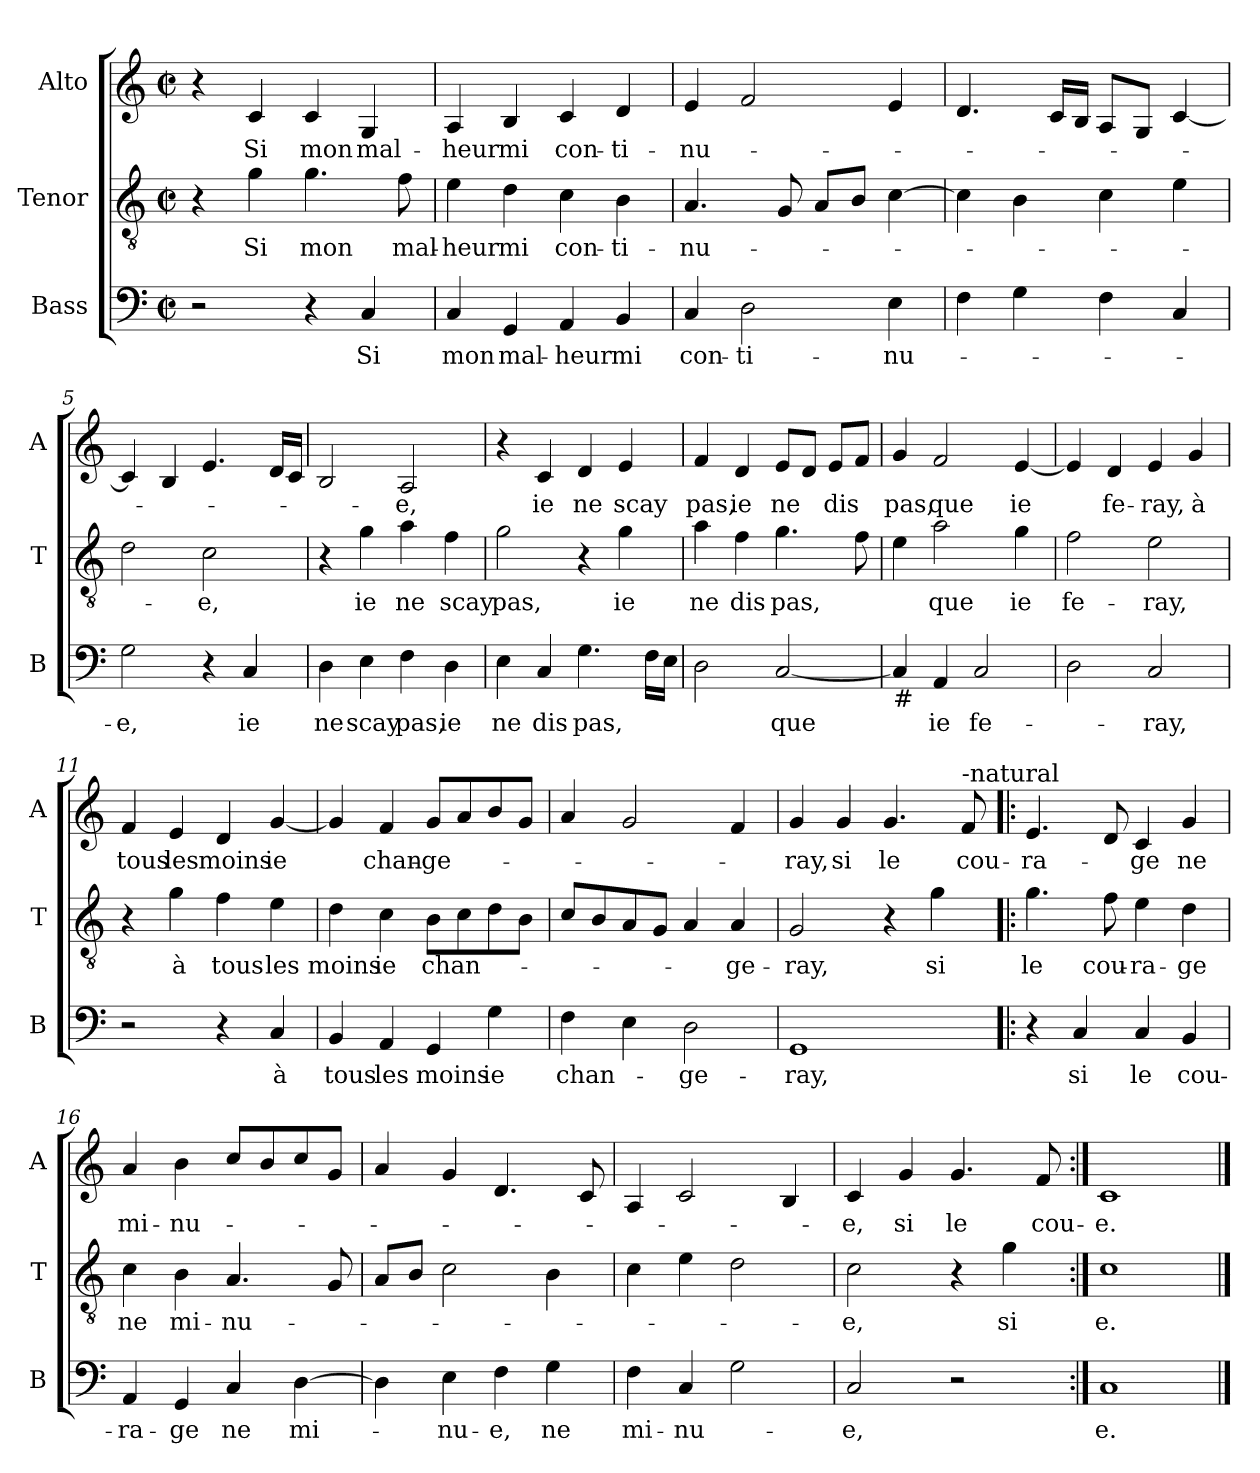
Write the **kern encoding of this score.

**kern	**text	**kern	**text	**kern	**text
*part3	*part3	*part2	*part2	*part1	*part1
*staff3	*staff3	*staff2	*staff2	*staff1	*staff1
*I"Bass	*	*I"Tenor	*	*I"Alto	*
*I'B	*	*I'T	*	*I'A	*
*clefF4	*	*clefGv2	*	*clefG2	*
*k[]	*	*k[]	*	*k[]	*
*C:	*	*C:	*	*C:	*
*M2/2	*	*M2/2	*	*M2/2	*
*met(c|)	*	*met(c|)	*	*met(c|)	*
=1	=1	=1	=1	=1	=1
2r	.	4r	.	4r	.
!	!	!	!LO:LY:b	!	!LO:LY:b
.	.	4g\	Si	4c/	Si
!	!	!	!LO:LY:b	!	!LO:LY:b
4r	.	4.g\	mon	4c/	mon
!	!LO:LY:b	!	!	!	!LO:LY:b
4C/	Si	.	.	4G/	mal-
!	!	!	!LO:LY:b	!	!
.	.	8f\	mal-	.	.
=2	=2	=2	=2	=2	=2
!	!LO:LY:b	!	!LO:LY:b	!	!LO:LY:b
4C/	mon	4e\	-heur	4A/	-heur
!	!LO:LY:b	!	!LO:LY:b	!	!LO:LY:b
4GG/	mal-	4d\	mi	4B/	mi
!	!LO:LY:b	!	!LO:LY:b	!	!LO:LY:b
4AA/	-heur	4c\	con-	4c/	con-
!	!LO:LY:b	!	!LO:LY:b	!	!LO:LY:b
4BB/	mi	4B\	-ti-	4d/	-ti-
=3	=3	=3	=3	=3	=3
!	!LO:LY:b	!	!LO:LY:b	!	!LO:LY:b
4C/	con-	4.A/	-nu-	4e/	-nu-
!	!LO:LY:b	!	!	!	!
2D\	-ti-	.	.	2f/	.
.	.	8G/	.	.	.
.	.	8A/L	.	.	.
.	.	8B/J	.	.	.
!	!LO:LY:b	!	!	!	!
4E\	-nu-	[4c\	.	4e/	.
=4	=4	=4	=4	=4	=4
4F\	.	4c\]	.	4.d/	.
4G\	.	4B\	.	.	.
.	.	.	.	16c/LL	.
.	.	.	.	16B/JJ	.
4F\	.	4c\	.	8A/L	.
.	.	.	.	8G/J	.
4C/	.	4e\	.	[4c/	.
!!LO:LB:g=z
=5	=5	=5	=5	=5	=5
!	!LO:LY:b	!	!	!	!
2G\	-e,	2d\	.	4c/]	.
.	.	.	.	4B/	.
!	!	!	!LO:LY:b	!	!
4r	.	2c\	-e,	4.e/	.
!	!LO:LY:b	!	!	!	!
4C/	ie	.	.	.	.
.	.	.	.	16d/LL	.
.	.	.	.	16c/JJ	.
=6	=6	=6	=6	=6	=6
!	!LO:LY:b	!	!	!	!
4D\	ne	4r	.	2B/	.
!	!LO:LY:b	!	!LO:LY:b	!	!
4E\	scay	4g\	ie	.	.
!	!LO:LY:b	!	!LO:LY:b	!	!LO:LY:b
4F\	pas,	4a\	ne	2A/	-e,
!	!LO:LY:b	!	!LO:LY:b	!	!
4D\	ie	4f\	scay	.	.
=7	=7	=7	=7	=7	=7
!	!LO:LY:b	!	!LO:LY:b	!	!
4E\	ne	2g\	pas,	4r	.
!	!LO:LY:b	!	!	!	!LO:LY:b
4C/	dis	.	.	4c/	ie
!	!LO:LY:b	!	!	!	!LO:LY:b
4.G\	pas,	4r	.	4d/	ne
!	!	!	!LO:LY:b	!	!LO:LY:b
.	.	4g\	ie	4e/	scay
16F\LL	.	.	.	.	.
16E\JJ	.	.	.	.	.
=8	=8	=8	=8	=8	=8
!	!	!	!LO:LY:b	!	!LO:LY:b
2D\	.	4a\	ne	4f/	pas,
!	!	!	!LO:LY:b	!	!LO:LY:b
.	.	4f\	dis	4d/	ie
!	!LO:LY:b	!	!LO:LY:b	!	!LO:LY:b
[2C/	que	4.g\	pas,	8e/L	ne
.	.	.	.	8d/J	.
!	!	!	!	!	!LO:LY:b
.	.	.	.	8e/L	dis
.	.	8f\	.	8f/J	.
=9	=9	=9	=9	=9	=9
!LO:TX:b:t=#	!	!	!	!	!
!	!	!	!	!	!LO:LY:b
4C/]	.	4e\	.	4g/	pas,
!	!LO:LY:b	!	!LO:LY:b	!	!LO:LY:b
4AA/	ie	2a\	que	2f/	que
!	!LO:LY:b	!	!	!	!
2C/	fe-	.	.	.	.
!	!	!	!LO:LY:b	!	!LO:LY:b
.	.	4g\	ie	[4e/	ie
!!LO:LB:g=z
=10	=10	=10	=10	=10	=10
!	!	!	!LO:LY:b	!	!
2D\	.	2f\	fe-	4e/]	.
!	!	!	!	!	!LO:LY:b
.	.	.	.	4d/	fe-
!	!LO:LY:b	!	!LO:LY:b	!	!LO:LY:b
2C/	-ray,	2e\	-ray,	4e/	-ray,
!	!	!	!	!	!LO:LY:b
.	.	.	.	4g/	à
=11	=11	=11	=11	=11	=11
!	!	!	!	!	!LO:LY:b
2r	.	4r	.	4f/	tous
!	!	!	!LO:LY:b	!	!LO:LY:b
.	.	4g\	à	4e/	les
!	!	!	!LO:LY:b	!	!LO:LY:b
4r	.	4f\	tous	4d/	moins
!	!LO:LY:b	!	!LO:LY:b	!	!LO:LY:b
4C/	à	4e\	les	[4g/	ie
=12	=12	=12	=12	=12	=12
!	!LO:LY:b	!	!LO:LY:b	!	!
4BB/	tous	4d\	moins	4g/]	.
!	!LO:LY:b	!	!LO:LY:b	!	!LO:LY:b
4AA/	les	4c\	ie	4f/	chan-
!	!LO:LY:b	!	!LO:LY:b	!	!LO:LY:b
4GG/	moins	8B\L	chan-	8g/L	-ge-
.	.	8c\	.	8a/	.
!	!LO:LY:b	!	!	!	!
4G\	ie	8d\	.	8b/	.
.	.	8B\J	.	8g/J	.
=13	=13	=13	=13	=13	=13
!	!LO:LY:b	!	!	!	!
4F\	chan-	8c/L	.	4a/	.
.	.	8B/	.	.	.
4E\	.	8A/	.	2g/	.
.	.	8G/J	.	.	.
!	!LO:LY:b	!	!	!	!
2D\	-ge-	4A/	.	.	.
!	!	!	!LO:LY:b	!	!
.	.	4A/	-ge-	4f/	.
=14	=14	=14	=14	=14	=14
!	!LO:LY:b	!	!LO:LY:b	!	!LO:LY:b
1GG	-ray,	2G/	-ray,	4g/	-ray,
!	!	!	!	!	!LO:LY:b
.	.	.	.	4g/	si
!	!	!	!	!	!LO:LY:b
.	.	4r	.	4.g/	le
!	!	!	!LO:LY:b	!	!
.	.	4g\	si	.	.
!	!	!	!	!LO:TX:a:t=-natural	!
!	!	!	!	!	!LO:LY:b
.	.	.	.	8f/	cou-
!!LO:PB:g=z
=15!|:	=15!|:	=15!|:	=15!|:	=15!|:	=15!|:
!	!	!	!LO:LY:b	!	!LO:LY:b
4r	.	4.g\	le	4.e/	-ra-
!	!LO:LY:b	!	!	!	!
4C/	si	.	.	.	.
!	!	!	!LO:LY:b	!	!
.	.	8f\	cou-	8d/	.
!	!LO:LY:b	!	!LO:LY:b	!	!LO:LY:b
4C/	le	4e\	-ra-	4c/	-ge
!	!LO:LY:b	!	!LO:LY:b	!	!LO:LY:b
4BB/	cou-	4d\	-ge	4g/	ne
=16	=16	=16	=16	=16	=16
!	!LO:LY:b	!	!LO:LY:b	!	!LO:LY:b
4AA/	-ra-	4c\	ne	4a/	mi-
!	!LO:LY:b	!	!LO:LY:b	!	!LO:LY:b
4GG/	-ge	4B\	mi-	4b\	-nu-
!	!LO:LY:b	!	!LO:LY:b	!	!
4C/	ne	4.A/	-nu-	8cc/L	.
.	.	.	.	8b/	.
!	!LO:LY:b	!	!	!	!
[4D\	mi-	.	.	8cc/	.
.	.	8G/	.	8g/J	.
=17	=17	=17	=17	=17	=17
4D\]	.	8A/L	.	4a/	.
.	.	8B/J	.	.	.
!	!LO:LY:b	!	!	!	!
4E\	-nu-	2c\	.	4g/	.
!	!LO:LY:b	!	!	!	!
4F\	-e,	.	.	4.d/	.
!	!LO:LY:b	!	!	!	!
4G\	ne	4B\	.	.	.
.	.	.	.	8c/	.
=18	=18	=18	=18	=18	=18
!	!LO:LY:b	!	!	!	!
4F\	mi-	4c\	.	4A/	.
!	!LO:LY:b	!	!	!	!
4C/	-nu-	4e\	.	2c/	.
2G\	.	2d\	.	.	.
.	.	.	.	4B/	.
=19	=19	=19	=19	=19	=19
!	!LO:LY:b	!	!LO:LY:b	!	!LO:LY:b
2C/	-e,	2c\	-e,	4c/	-e,
!	!	!	!	!	!LO:LY:b
.	.	.	.	4g/	si
!	!	!	!	!	!LO:LY:b
2r	.	4r	.	4.g/	le
!	!	!	!LO:LY:b	!	!
.	.	4g\	si	.	.
!	!	!	!	!	!LO:LY:b
.	.	.	.	8f/	cou-
=20:|!	=20:|!	=20:|!	=20:|!	=20:|!	=20:|!
!	!LO:LY:b	!	!LO:LY:b	!	!LO:LY:b
1C	e.	1c	e.	1c	-e.
==	==	==	==	==	==
*-	*-	*-	*-	*-	*-
